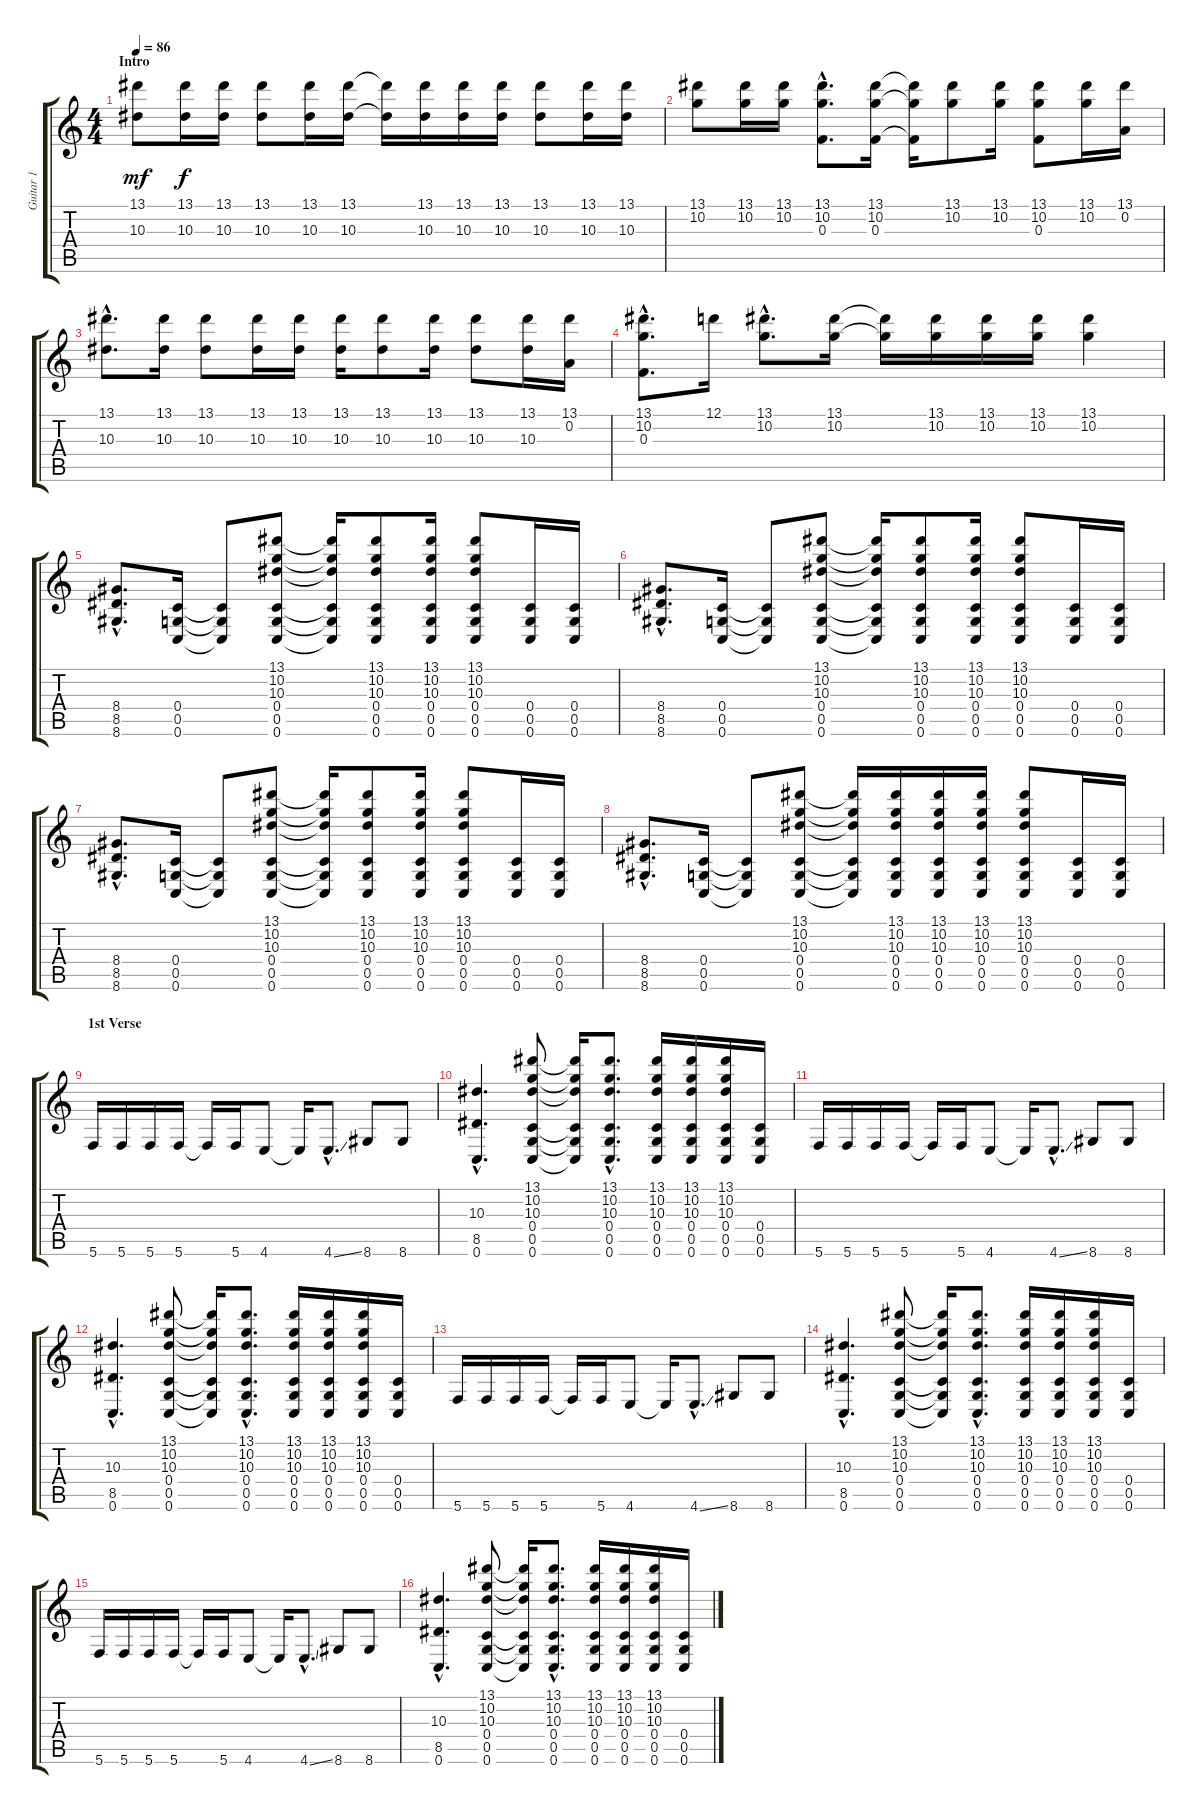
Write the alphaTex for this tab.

\track ("Guitar 1" "Guitar 1") {instrument distortionguitar}
\staff {score tabs}
\tuning (D4 A3 F3 C3 G2 C2) {hide}
\ts (4 4)
\section ("" "Intro")
\tempo 86
\clef g2
\ks c
(13.1 10.3).8{dy mf instrument distortionguitar} (13.1 10.3).16{dy f} (13.1 10.3).16 (13.1 10.3).8 (13.1 10.3).16 (13.1 10.3).16 (13.1{t} 10.3{t}).16 (13.1 10.3).16 (13.1 10.3).16 (13.1 10.3).16 (13.1 10.3).8 (13.1 10.3).16 (13.1 10.3).16 |
(13.1 10.2).8 (13.1 10.2).16 (13.1 10.2).16 (13.1{hac} 10.2{hac} 0.3{hac}).8{d} (13.1 10.2 0.3).16 (13.1{t} 10.2{t} 0.3{t}).16 (13.1 10.2).8 (13.1 10.2).16 (13.1 10.2 0.3).8 (13.1 10.2).16 (13.1 0.2).16 |
(13.1{hac} 10.3{hac}).8{d} (13.1 10.3).16 (13.1 10.3).8 (13.1 10.3).16 (13.1 10.3).16 (13.1 10.3).16 (13.1 10.3).8 (13.1 10.3).16 (13.1 10.3).8 (13.1 10.3).16 (13.1 0.2).16 |
(13.1{hac} 10.2{hac} 0.3{hac}).8{d} 12.1.16 (13.1{hac} 10.2{hac}).8{d} (13.1 10.2).16 (13.1{t} 10.2{t}).16 (13.1 10.2).16 (13.1 10.2).16 (13.1 10.2).16 (13.1 10.2).4 |
(8.4{hac} 8.5{hac} 8.6{hac}).8{d} (0.4 0.5 0.6).16 (0.4{t} 0.5{t} 0.6{t}).8 (13.1 10.2 10.3 0.4 0.5 0.6).8 (13.1{t} 10.2{t} 10.3{t} 0.4{t} 0.5{t} 0.6{t}).16 (13.1 10.2 10.3 0.4 0.5 0.6).8 (13.1 10.2 10.3 0.4 0.5 0.6).16 (13.1 10.2 10.3 0.4 0.5 0.6).8 (0.4 0.5 0.6).16 (0.4 0.5 0.6).16 |
(8.4{hac} 8.5{hac} 8.6{hac}).8{d} (0.4 0.5 0.6).16 (0.4{t} 0.5{t} 0.6{t}).8 (13.1 10.2 10.3 0.4 0.5 0.6).8 (13.1{t} 10.2{t} 10.3{t} 0.4{t} 0.5{t} 0.6{t}).16 (13.1 10.2 10.3 0.4 0.5 0.6).8 (13.1 10.2 10.3 0.4 0.5 0.6).16 (13.1 10.2 10.3 0.4 0.5 0.6).8 (0.4 0.5 0.6).16 (0.4 0.5 0.6).16 |
(8.4{hac} 8.5{hac} 8.6{hac}).8{d} (0.4 0.5 0.6).16 (0.4{t} 0.5{t} 0.6{t}).8 (13.1 10.2 10.3 0.4 0.5 0.6).8 (13.1{t} 10.2{t} 10.3{t} 0.4{t} 0.5{t} 0.6{t}).16 (13.1 10.2 10.3 0.4 0.5 0.6).8 (13.1 10.2 10.3 0.4 0.5 0.6).16 (13.1 10.2 10.3 0.4 0.5 0.6).8 (0.4 0.5 0.6).16 (0.4 0.5 0.6).16 |
(8.4{hac} 8.5{hac} 8.6{hac}).8{d} (0.4 0.5 0.6).16 (0.4{t} 0.5{t} 0.6{t}).8 (13.1 10.2 10.3 0.4 0.5 0.6).8 (13.1{t} 10.2{t} 10.3{t} 0.4{t} 0.5{t} 0.6{t}).16 (13.1 10.2 10.3 0.4 0.5 0.6).16 (13.1 10.2 10.3 0.4 0.5 0.6).16 (13.1 10.2 10.3 0.4 0.5 0.6).16 (13.1 10.2 10.3 0.4 0.5 0.6).8 (0.4 0.5 0.6).16 (0.4 0.5 0.6).16 |
\section ("" "1st Verse ")
5.6.16 5.6.16 5.6.16 5.6.16 5.6{t}.16 5.6.16 4.6.8 4.6{t}.16 4.6{ss hac}.8{d} 8.6.8 8.6.8 |
(10.3{hac} 8.5{hac} 0.6{hac}).4{d} (13.1 10.2 10.3 0.4 0.5 0.6).8 (13.1{t} 10.2{t} 10.3{t} 0.4{t} 0.5{t} 0.6{t}).16 (13.1{hac} 10.2{hac} 10.3{hac} 0.4{hac} 0.5{hac} 0.6{hac}).8{d} (13.1 10.2 10.3 0.4 0.5 0.6).16 (13.1 10.2 10.3 0.4 0.5 0.6).16 (13.1 10.2 10.3 0.4 0.5 0.6).16 (0.4 0.5 0.6).16 |
5.6.16 5.6.16 5.6.16 5.6.16 5.6{t}.16 5.6.16 4.6.8 4.6{t}.16 4.6{ss hac}.8{d} 8.6.8 8.6.8 |
(10.3{hac} 8.5{hac} 0.6{hac}).4{d} (13.1 10.2 10.3 0.4 0.5 0.6).8 (13.1{t} 10.2{t} 10.3{t} 0.4{t} 0.5{t} 0.6{t}).16 (13.1{hac} 10.2{hac} 10.3{hac} 0.4{hac} 0.5{hac} 0.6{hac}).8{d} (13.1 10.2 10.3 0.4 0.5 0.6).16 (13.1 10.2 10.3 0.4 0.5 0.6).16 (13.1 10.2 10.3 0.4 0.5 0.6).16 (0.4 0.5 0.6).16 |
5.6.16 5.6.16 5.6.16 5.6.16 5.6{t}.16 5.6.16 4.6.8 4.6{t}.16 4.6{ss hac}.8{d} 8.6.8 8.6.8 |
(10.3{hac} 8.5{hac} 0.6{hac}).4{d} (13.1 10.2 10.3 0.4 0.5 0.6).8 (13.1{t} 10.2{t} 10.3{t} 0.4{t} 0.5{t} 0.6{t}).16 (13.1{hac} 10.2{hac} 10.3{hac} 0.4{hac} 0.5{hac} 0.6{hac}).8{d} (13.1 10.2 10.3 0.4 0.5 0.6).16 (13.1 10.2 10.3 0.4 0.5 0.6).16 (13.1 10.2 10.3 0.4 0.5 0.6).16 (0.4 0.5 0.6).16 |
5.6.16 5.6.16 5.6.16 5.6.16 5.6{t}.16 5.6.16 4.6.8 4.6{t}.16 4.6{ss hac}.8{d} 8.6.8 8.6.8 |
(10.3{hac} 8.5{hac} 0.6{hac}).4{d} (13.1 10.2 10.3 0.4 0.5 0.6).8 (13.1{t} 10.2{t} 10.3{t} 0.4{t} 0.5{t} 0.6{t}).16 (13.1{hac} 10.2{hac} 10.3{hac} 0.4{hac} 0.5{hac} 0.6{hac}).8{d} (13.1 10.2 10.3 0.4 0.5 0.6).16 (13.1 10.2 10.3 0.4 0.5 0.6).16 (13.1 10.2 10.3 0.4 0.5 0.6).16 (0.4 0.5 0.6).16
